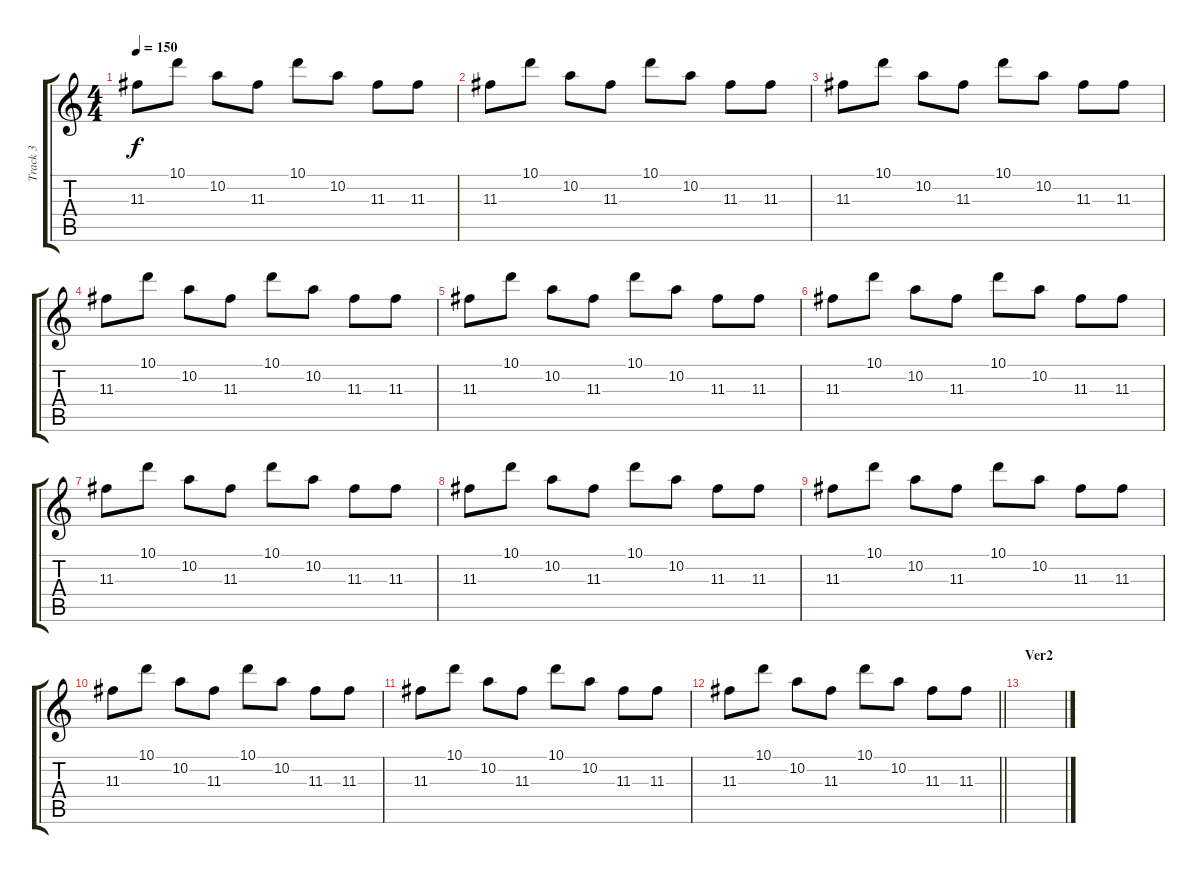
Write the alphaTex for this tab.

\track ("Track 3" "Track 3") {instrument distortionguitar}
\staff {score tabs}
\tuning (E4 B3 G3 D3 A2 D2) {hide}
\ts (4 4)
\tempo 150
\clef g2
\ks c
11.3.8{dy f} 10.1.8 10.2.8 11.3.8 10.1.8 10.2.8 11.3.8 11.3.8 |
11.3.8 10.1.8 10.2.8 11.3.8 10.1.8 10.2.8 11.3.8 11.3.8 |
11.3.8 10.1.8 10.2.8 11.3.8 10.1.8 10.2.8 11.3.8 11.3.8 |
11.3.8 10.1.8 10.2.8 11.3.8 10.1.8 10.2.8 11.3.8 11.3.8 |
11.3.8 10.1.8 10.2.8 11.3.8 10.1.8 10.2.8 11.3.8 11.3.8 |
11.3.8 10.1.8 10.2.8 11.3.8 10.1.8 10.2.8 11.3.8 11.3.8 |
11.3.8 10.1.8 10.2.8 11.3.8 10.1.8 10.2.8 11.3.8 11.3.8 |
11.3.8 10.1.8 10.2.8 11.3.8 10.1.8 10.2.8 11.3.8 11.3.8 |
11.3.8{instrument electricguitarclean} 10.1.8 10.2.8 11.3.8 10.1.8 10.2.8 11.3.8 11.3.8 |
11.3.8 10.1.8 10.2.8 11.3.8 10.1.8 10.2.8 11.3.8 11.3.8 |
11.3.8 10.1.8 10.2.8 11.3.8 10.1.8 10.2.8 11.3.8 11.3.8 |
\barLineRight lightlight
11.3.8 10.1.8 10.2.8 11.3.8 10.1.8 10.2.8 11.3.8 11.3.8 |
\section ("" "Ver2")
